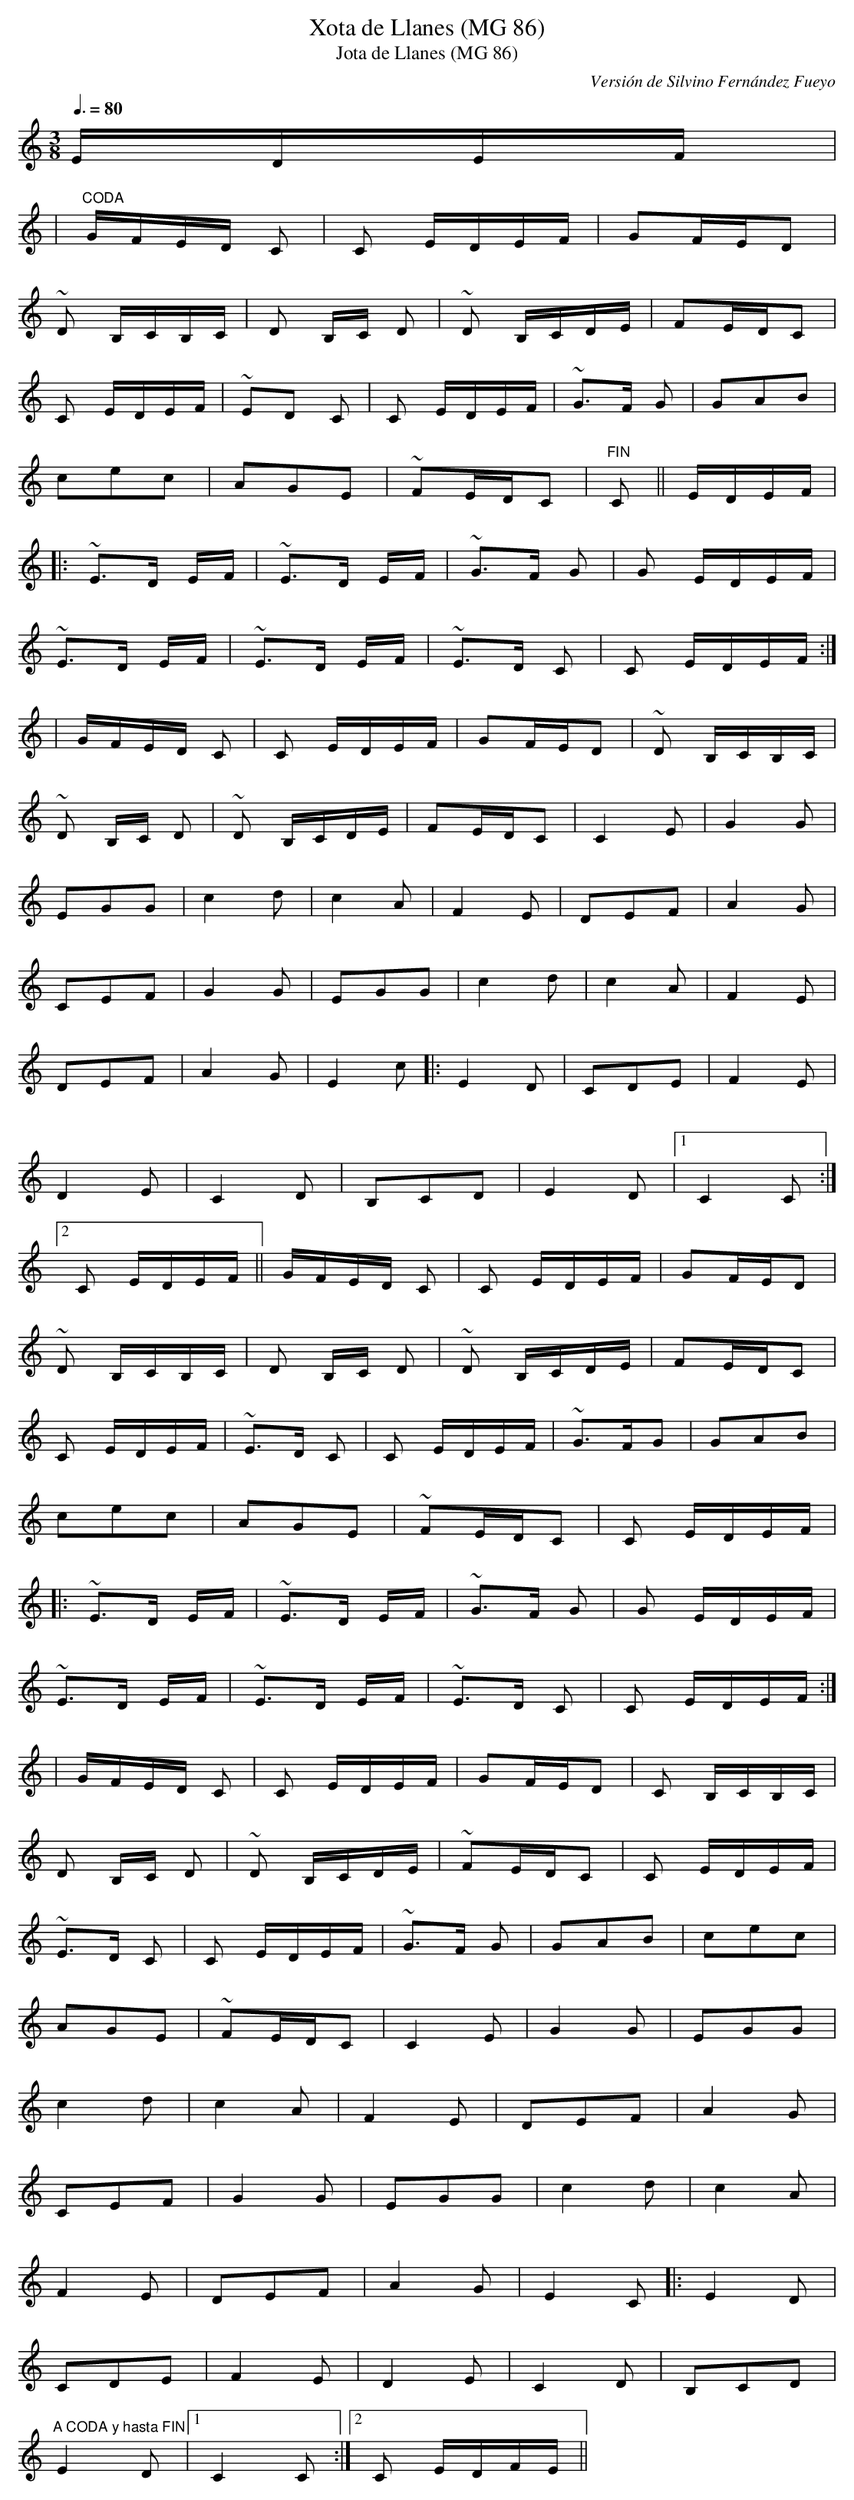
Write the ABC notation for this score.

X:1
T:Xota de Llanes (MG 86)
T:Jota de Llanes (MG 86)
C:Versión de Silvino Fernández Fueyo
M:3/8
L:1/8
Q:3/8=80
E:Comp.
K:C
E/2D/2E/2F/2|
|"CODA" G/2F/2E/2D/2 C|C E/2D/2E/2F/2|GF/2E/2D|
~D B,/2C/2B,/2C/2|D B,/2C/2 D|~D B,/2C/2D/2E/2|FE/2D/2C|
C E/2D/2E/2F/2|~ED C|C E/2D/2E/2F/2|~G3/2F/2 G|GAB|
cec|AGE|~FE/2D/2C|"FIN"C || E/2D/2E/2F/2|
|:~E3/2D/2 E/2F/2|~E3/2D/2 E/2F/2|~G3/2F/2 G|G E/2D/2E/2F/2|
~E3/2D/2 E/2F/2|~E3/2D/2 E/2F/2|~E3/2D/2 C|C E/2D/2E/2F/2:|
|G/2F/2E/2D/2 C|C E/2D/2E/2F/2|GF/2E/2D|~D B,/2C/2B,/2C/2|
~D B,/2C/2 D|~D B,/2C/2D/2E/2|FE/2D/2C|C2 E|G2 G|
EGG|c2d|c2A|F2 E|DEF|A2 G|
CEF|G2 G|EGG|c2 d|c2 A|F2 E|
DEF|A2 G|E2 c|:E2 D|CDE|F2 E|
D2 E|C2 D|B,CD|E2 D|[1 C2 C:|
[2 C E/2D/2E/2F/2||G/2F/2E/2D/2 C|C E/2D/2E/2F/2|GF/2E/2D|
~D B,/2C/2B,/2C/2|D B,/2C/2 D|~D B,/2C/2D/2E/2|FE/2D/2C|
C E/2D/2E/2F/2|~E3/2D/2 C|C E/2D/2E/2F/2|~G3/2F/2G|GAB|
cec|AGE|~FE/2D/2C|C E/2D/2E/2F/2|
|:~E3/2D/2 E/2F/2|~E3/2D/2 E/2F/2|~G3/2F/2 G|G E/2D/2E/2F/2|
~E3/2D/2 E/2F/2|~E3/2D/2 E/2F/2|~E3/2D/2 C|C E/2D/2E/2F/2:|
|G/2F/2E/2D/2 C|C E/2D/2E/2F/2|GF/2E/2D|C B,/2C/2B,/2C/2|
D B,/2C/2 D|~D B,/2C/2D/2E/2|~FE/2D/2C|C E/2D/2E/2F/2|
~E3/2D/2 C|C E/2D/2E/2F/2|~G3/2F/2 G|GAB|cec|
AGE|~FE/2D/2C|C2 E|G2 G|EGG|
c2 d|c2 A|F2 E|DEF|A2 G|
CEF|G2 G|EGG|c2 d|c2 A|
F2 E|DEF|A2 G|E2 C|:E2 D|
CDE|F2 E|D2 E|C2 D|B,CD|
"A CODA y hasta FIN"E2 D|[1 C2 C:|[2 C E/2D/2F/2E/2||
